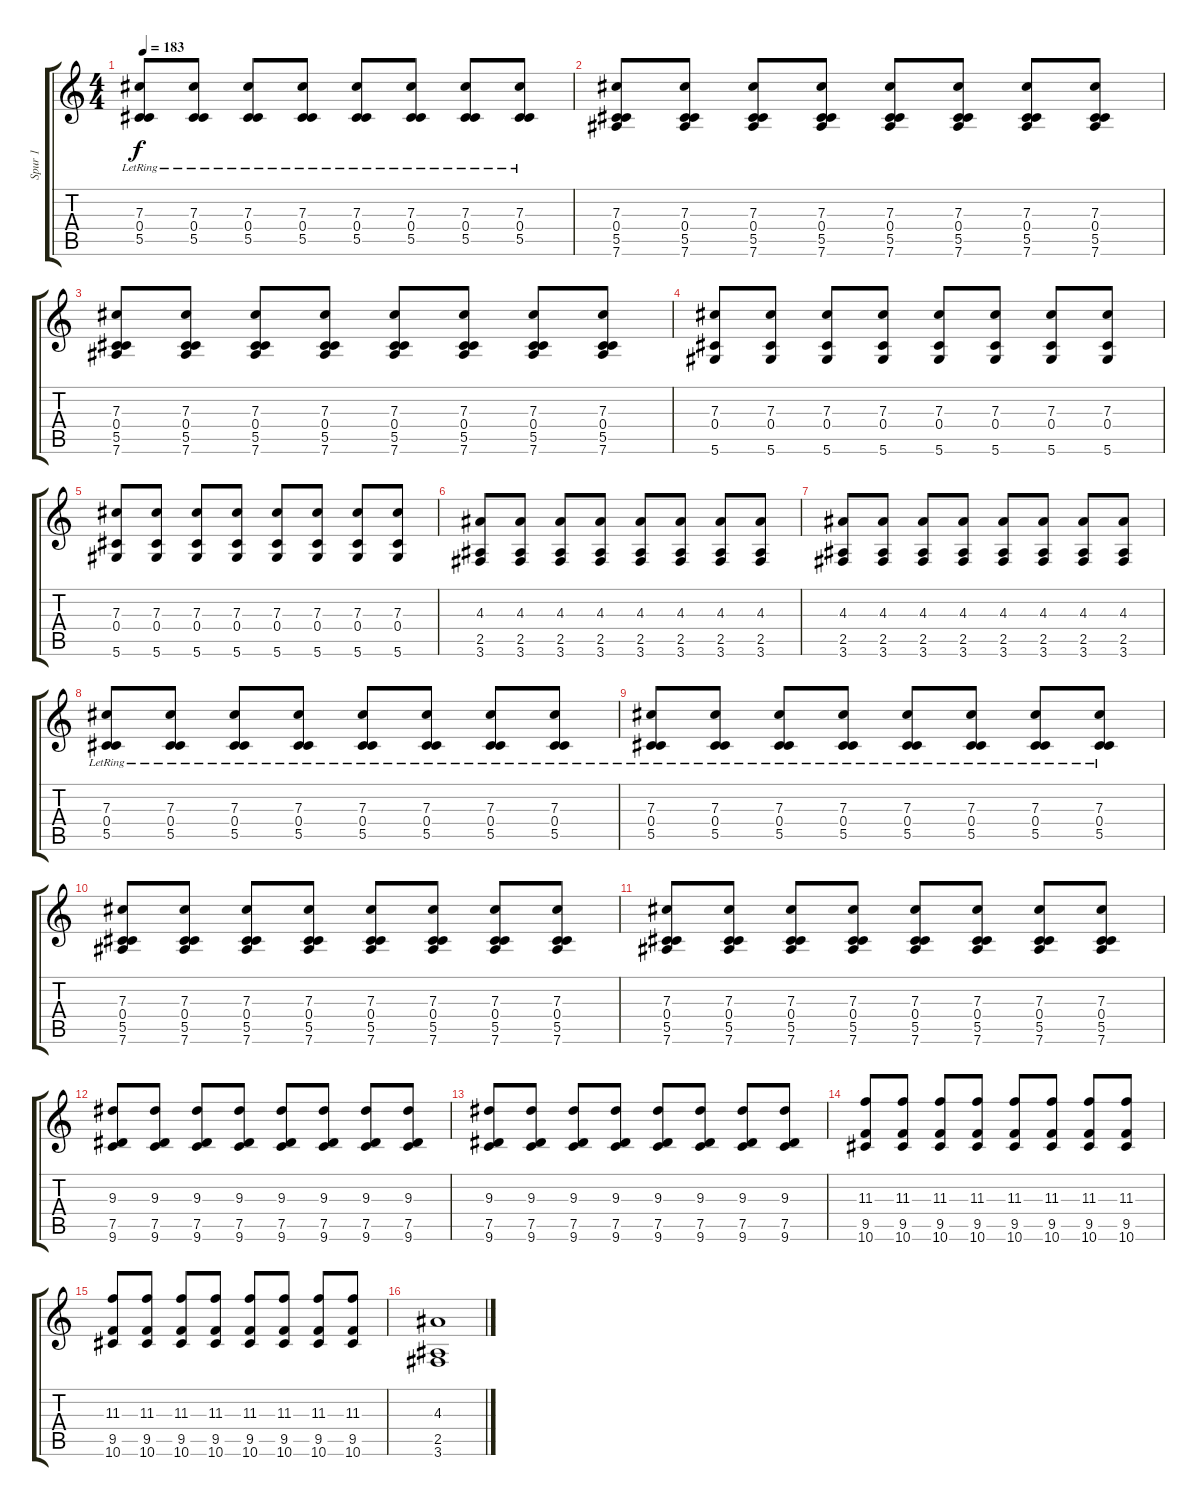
\track ("Spur 1" "Spur 1") {instrument overdrivenguitar}
\staff {score tabs}
\tuning (Eb4 Bb3 Gb3 Db3 Ab2 Eb2) {hide}
\ts (4 4)
\tempo 183
\clef g2
\ks c
(7.3 0.4 5.5{lr}).8{dy f} (7.3 0.4 5.5{lr}).8 (7.3 0.4 5.5{lr}).8 (7.3 0.4 5.5{lr}).8 (7.3 0.4 5.5{lr}).8 (7.3 0.4 5.5{lr}).8 (7.3 0.4 5.5{lr}).8 (7.3 0.4 5.5{lr}).8 |
(7.3 0.4 5.5 7.6).8 (7.3 0.4 5.5 7.6).8 (7.3 0.4 5.5 7.6).8 (7.3 0.4 5.5 7.6).8 (7.3 0.4 5.5 7.6).8 (7.3 0.4 5.5 7.6).8 (7.3 0.4 5.5 7.6).8 (7.3 0.4 5.5 7.6).8 |
(7.3 0.4 5.5 7.6).8 (7.3 0.4 5.5 7.6).8 (7.3 0.4 5.5 7.6).8 (7.3 0.4 5.5 7.6).8 (7.3 0.4 5.5 7.6).8 (7.3 0.4 5.5 7.6).8 (7.3 0.4 5.5 7.6).8 (7.3 0.4 5.5 7.6).8 |
(7.3 0.4 5.6).8 (7.3 0.4 5.6).8 (7.3 0.4 5.6).8 (7.3 0.4 5.6).8 (7.3 0.4 5.6).8 (7.3 0.4 5.6).8 (7.3 0.4 5.6).8 (7.3 0.4 5.6).8 |
(7.3 0.4 5.6).8 (7.3 0.4 5.6).8 (7.3 0.4 5.6).8 (7.3 0.4 5.6).8 (7.3 0.4 5.6).8 (7.3 0.4 5.6).8 (7.3 0.4 5.6).8 (7.3 0.4 5.6).8 |
(4.3 2.5 3.6).8 (4.3 2.5 3.6).8 (4.3 2.5 3.6).8 (4.3 2.5 3.6).8 (4.3 2.5 3.6).8 (4.3 2.5 3.6).8 (4.3 2.5 3.6).8 (4.3 2.5 3.6).8 |
(4.3 2.5 3.6).8 (4.3 2.5 3.6).8 (4.3 2.5 3.6).8 (4.3 2.5 3.6).8 (4.3 2.5 3.6).8 (4.3 2.5 3.6).8 (4.3 2.5 3.6).8 (4.3 2.5 3.6).8 |
(7.3 0.4 5.5{lr}).8 (7.3 0.4 5.5{lr}).8 (7.3 0.4 5.5{lr}).8 (7.3 0.4 5.5{lr}).8 (7.3 0.4 5.5{lr}).8 (7.3 0.4 5.5{lr}).8 (7.3 0.4 5.5{lr}).8 (7.3 0.4 5.5{lr}).8 |
(7.3 0.4 5.5{lr}).8 (7.3 0.4 5.5{lr}).8 (7.3 0.4 5.5{lr}).8 (7.3 0.4 5.5{lr}).8 (7.3 0.4 5.5{lr}).8 (7.3 0.4 5.5{lr}).8 (7.3 0.4 5.5{lr}).8 (7.3 0.4 5.5{lr}).8 |
(7.3 0.4 5.5 7.6).8 (7.3 0.4 5.5 7.6).8 (7.3 0.4 5.5 7.6).8 (7.3 0.4 5.5 7.6).8 (7.3 0.4 5.5 7.6).8 (7.3 0.4 5.5 7.6).8 (7.3 0.4 5.5 7.6).8 (7.3 0.4 5.5 7.6).8 |
(7.3 0.4 5.5 7.6).8 (7.3 0.4 5.5 7.6).8 (7.3 0.4 5.5 7.6).8 (7.3 0.4 5.5 7.6).8 (7.3 0.4 5.5 7.6).8 (7.3 0.4 5.5 7.6).8 (7.3 0.4 5.5 7.6).8 (7.3 0.4 5.5 7.6).8 |
(9.3 7.5 9.6).8 (9.3 7.5 9.6).8 (9.3 7.5 9.6).8 (9.3 7.5 9.6).8 (9.3 7.5 9.6).8 (9.3 7.5 9.6).8 (9.3 7.5 9.6).8 (9.3 7.5 9.6).8 |
(9.3 7.5 9.6).8 (9.3 7.5 9.6).8 (9.3 7.5 9.6).8 (9.3 7.5 9.6).8 (9.3 7.5 9.6).8 (9.3 7.5 9.6).8 (9.3 7.5 9.6).8 (9.3 7.5 9.6).8 |
(11.3 9.5 10.6).8 (11.3 9.5 10.6).8 (11.3 9.5 10.6).8 (11.3 9.5 10.6).8 (11.3 9.5 10.6).8 (11.3 9.5 10.6).8 (11.3 9.5 10.6).8 (11.3 9.5 10.6).8 |
(11.3 9.5 10.6).8 (11.3 9.5 10.6).8 (11.3 9.5 10.6).8 (11.3 9.5 10.6).8 (11.3 9.5 10.6).8 (11.3 9.5 10.6).8 (11.3 9.5 10.6).8 (11.3 9.5 10.6).8 |
(4.3 2.5 3.6).1
